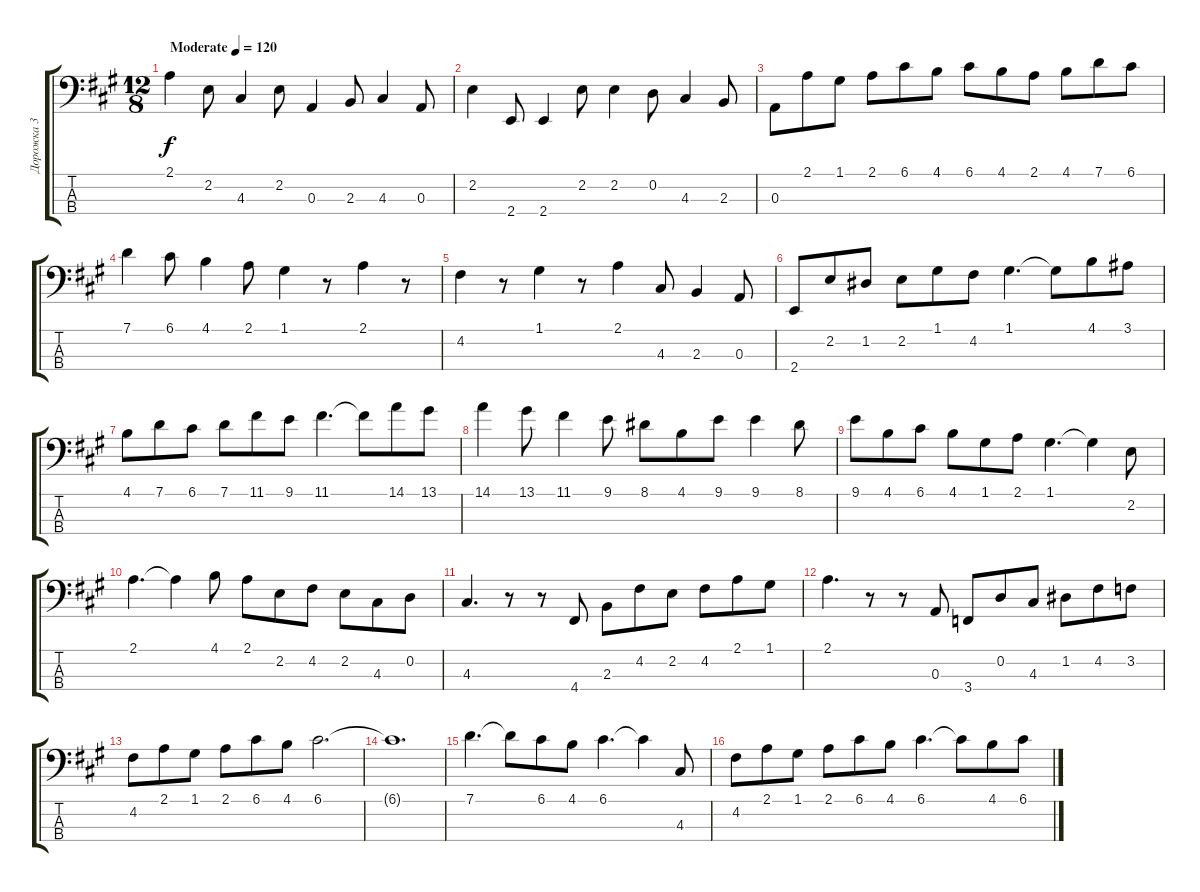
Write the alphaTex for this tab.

\track ("Дорожка 3" "Дорожка 3") {instrument electricbassfinger}
\staff {score tabs}
\tuning (G2 D2 A1 D1) {hide}
\ts (12 8)
\tempo (120 "Moderate")
\clef f4
\ks a
2.1.4{dy f instrument electricbassfinger} 2.2.8 4.3.4 2.2.8 0.3.4 2.3.8 4.3.4 0.3.8 |
2.2.4 2.4.8 2.4.4 2.2.8 2.2.4 0.2.8 4.3.4 2.3.8 |
0.3.8 2.1.8 1.1.8 2.1.8 6.1.8 4.1.8 6.1.8 4.1.8 2.1.8 4.1.8 7.1.8 6.1.8 |
7.1.4 6.1.8 4.1.4 2.1.8 1.1.4 r.8 2.1.4 r.8 |
4.2.4 r.8 1.1.4 r.8 2.1.4 4.3.8 2.3.4 0.3.8 |
2.4.8 2.2.8 1.2.8 2.2.8 1.1.8 4.2.8 1.1.4{d} 1.1{t}.8 4.1.8 3.1.8 |
4.1.8 7.1.8 6.1.8 7.1.8 11.1.8 9.1.8 11.1.4{d} 11.1{t}.8 14.1.8 13.1.8 |
14.1.4 13.1.8 11.1.4 9.1.8 8.1.8 4.1.8 9.1.8 9.1.4 8.1.8 |
9.1.8 4.1.8 6.1.8 4.1.8 1.1.8 2.1.8 1.1.4{d} 1.1{t}.4 2.2.8 |
2.1.4{d} 2.1{t}.4 4.1.8 2.1.8 2.2.8 4.2.8 2.2.8 4.3.8 0.2.8 |
4.3.4{d} r.8 r.8 4.4.8 2.3.8 4.2.8 2.2.8 4.2.8 2.1.8 1.1.8 |
2.1.4{d} r.8 r.8 0.3.8 3.4.8 0.2.8 4.3.8 1.2.8 4.2.8 3.2.8 |
4.2.8 2.1.8 1.1.8 2.1.8 6.1.8 4.1.8 6.1.2{d} |
6.1{t}.1{d} |
7.1.4{d} 7.1{t}.8 6.1.8 4.1.8 6.1.4{d} 6.1{t}.4 4.3.8 |
4.2.8 2.1.8 1.1.8 2.1.8 6.1.8 4.1.8 6.1.4{d} 6.1{t}.8 4.1.8 6.1.8
